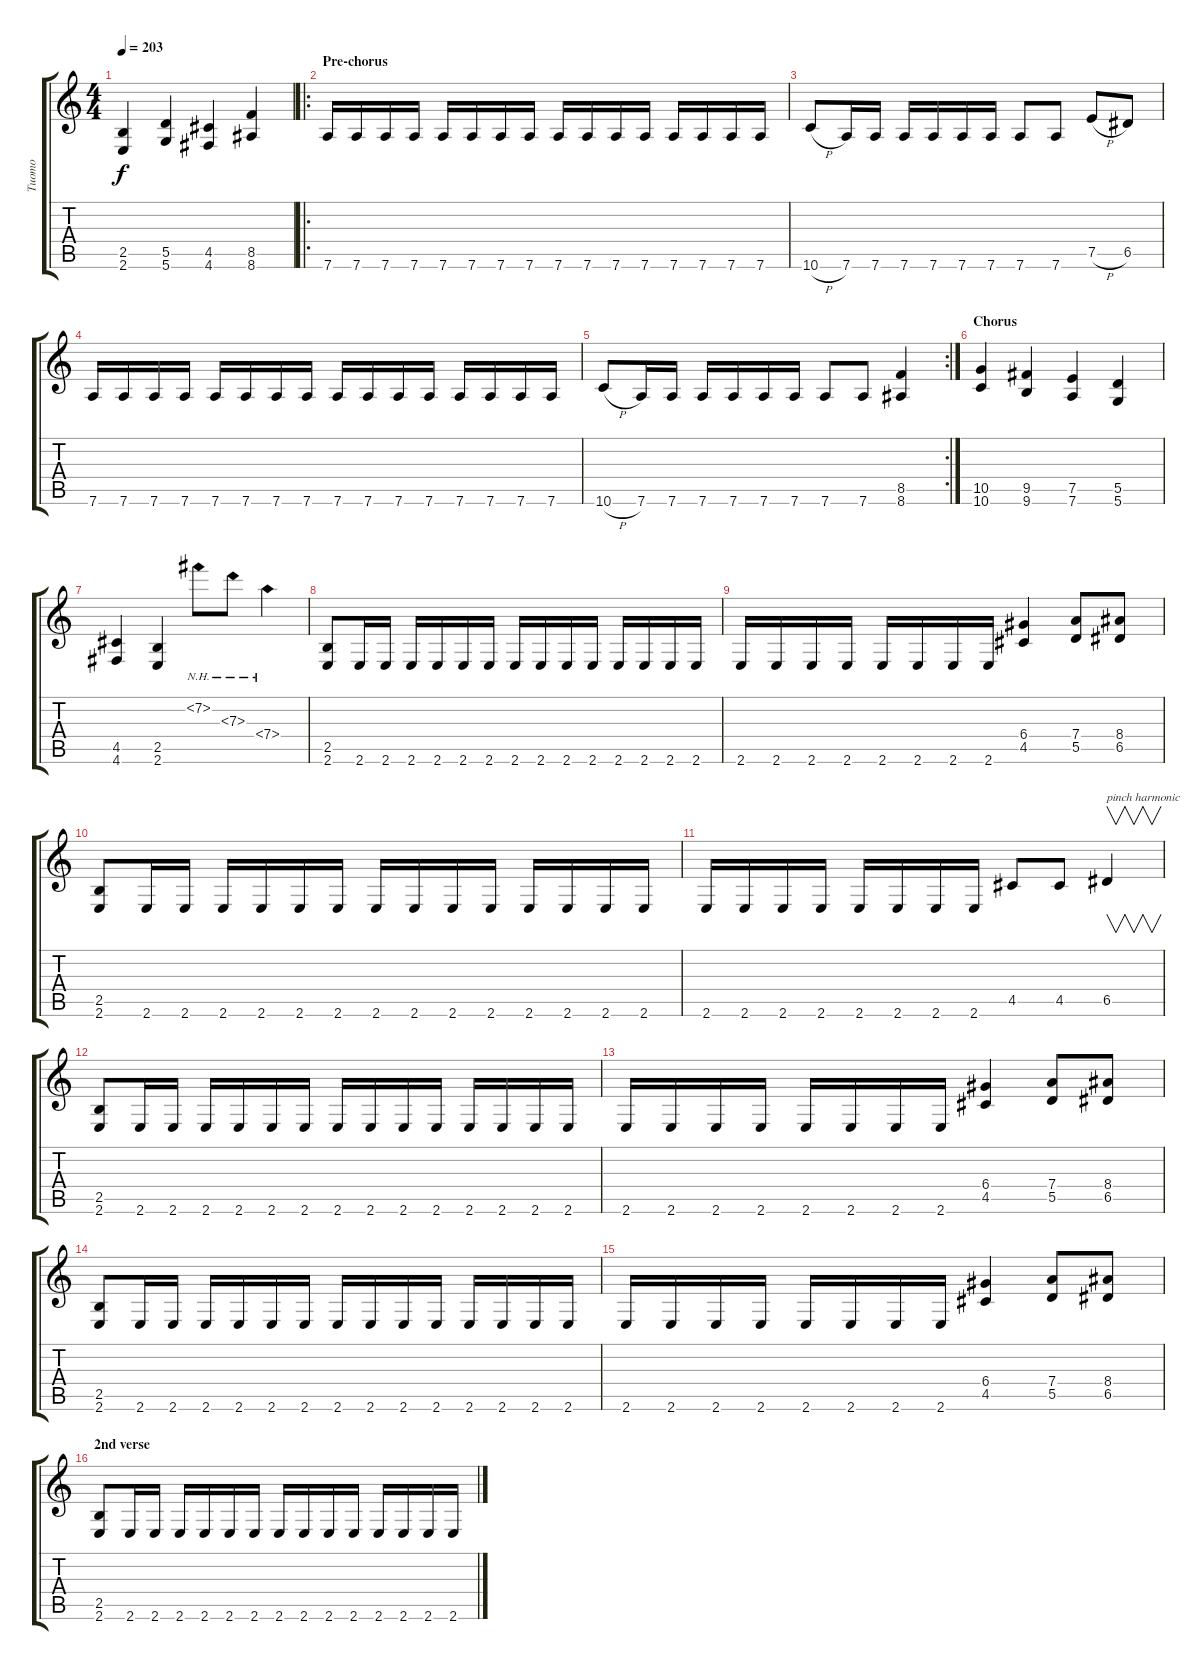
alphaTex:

\track ("Tuomo" "Tuomo") {instrument distortionguitar}
\staff {score tabs}
\tuning (E4 B3 G3 D3 A2 D2) {hide}
\ts (4 4)
\tempo 203
\clef g2
\ks c
(2.5 2.6).4{dy f} (5.5 5.6).4 (4.5 4.6).4 (8.5 8.6).4 |
\ro
\section ("" "Pre-chorus")
7.6.16 7.6.16 7.6.16 7.6.16 7.6.16 7.6.16 7.6.16 7.6.16 7.6.16 7.6.16 7.6.16 7.6.16 7.6.16 7.6.16 7.6.16 7.6.16 |
10.6{h}.8 7.6.16 7.6.16 7.6.16 7.6.16 7.6.16 7.6.16 7.6.8 7.6.8 7.5{h}.8 6.5.8 |
7.6.16 7.6.16 7.6.16 7.6.16 7.6.16 7.6.16 7.6.16 7.6.16 7.6.16 7.6.16 7.6.16 7.6.16 7.6.16 7.6.16 7.6.16 7.6.16 |
\rc 2
10.6{h}.8 7.6.16 7.6.16 7.6.16 7.6.16 7.6.16 7.6.16 7.6.8 7.6.8 (8.5 8.6).4 |
\section ("" "Chorus")
(10.5 10.6).4 (9.5 9.6).4 (7.5 7.6).4 (5.5 5.6).4 |
(4.5 4.6).4 (2.5 2.6).4 7.2{nh}.8 7.3{nh}.8 7.4{nh}.4 |
(2.5 2.6).8 2.6.16 2.6.16 2.6.16 2.6.16 2.6.16 2.6.16 2.6.16 2.6.16 2.6.16 2.6.16 2.6.16 2.6.16 2.6.16 2.6.16 |
2.6.16 2.6.16 2.6.16 2.6.16 2.6.16 2.6.16 2.6.16 2.6.16 (6.4 4.5).4 (7.4 5.5).8 (8.4 6.5).8 |
(2.5 2.6).8 2.6.16 2.6.16 2.6.16 2.6.16 2.6.16 2.6.16 2.6.16 2.6.16 2.6.16 2.6.16 2.6.16 2.6.16 2.6.16 2.6.16 |
2.6.16 2.6.16 2.6.16 2.6.16 2.6.16 2.6.16 2.6.16 2.6.16 4.5.8 4.5.8 6.5.4{v txt "pinch harmonic"} |
(2.5 2.6).8 2.6.16 2.6.16 2.6.16 2.6.16 2.6.16 2.6.16 2.6.16 2.6.16 2.6.16 2.6.16 2.6.16 2.6.16 2.6.16 2.6.16 |
2.6.16 2.6.16 2.6.16 2.6.16 2.6.16 2.6.16 2.6.16 2.6.16 (6.4 4.5).4 (7.4 5.5).8 (8.4 6.5).8 |
(2.5 2.6).8 2.6.16 2.6.16 2.6.16 2.6.16 2.6.16 2.6.16 2.6.16 2.6.16 2.6.16 2.6.16 2.6.16 2.6.16 2.6.16 2.6.16 |
2.6.16 2.6.16 2.6.16 2.6.16 2.6.16 2.6.16 2.6.16 2.6.16 (6.4 4.5).4 (7.4 5.5).8 (8.4 6.5).8 |
\section ("" "2nd verse")
(2.5 2.6).8 2.6.16 2.6.16 2.6.16 2.6.16 2.6.16 2.6.16 2.6.16 2.6.16 2.6.16 2.6.16 2.6.16 2.6.16 2.6.16 2.6.16
